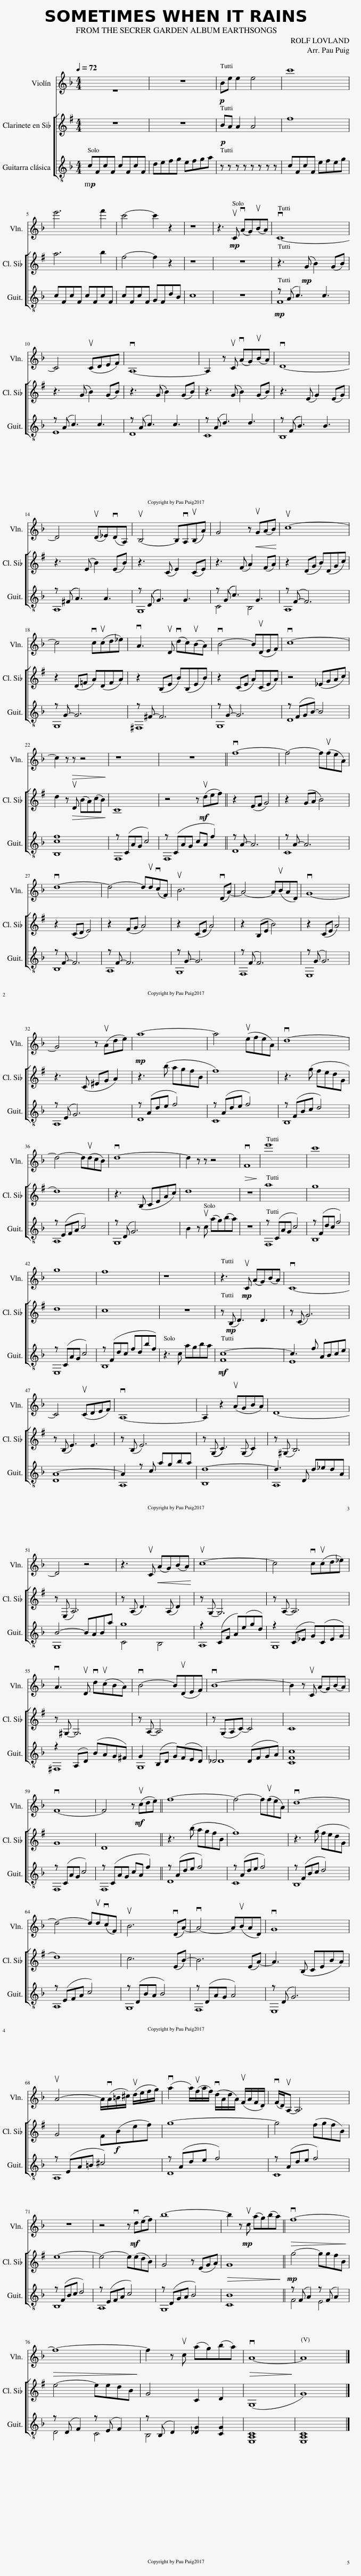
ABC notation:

X:1
%%score 1 [ 2 ( 3 4 ) ]
L:1/8
Q:1/4=72
M:4/4
I:linebreak $
K:F
V:1 treble
V:2 treble transpose=-2
V:3 treble-8
V:4 treble-8
V:1
 z8 | z8 |!p! Be e2 e4 | c'8 |$ e'6 f'2 | %5
 c'4- c'2 z2 | z8 | z3!mp! uC (vAG)(uBA) | vC8- |$ C4 (uCDEF) | %10
 vA,8- | A,2 z uC (vAG)(uBA) | vD8- |$ D4 (uD_E)(vDA,) | uB,4- B,vA,(uB,A) | %15
 G4 z!<(! uG(AB)!<)! | uc8- |$ c4 vc(ucd_e) | vA3 uD (vdc)(uBA) | vB4- B(uDEF) | %20
 vc8- |$ c2 z!>(! z z4!>)! | z8 | z8 || vf8- | %25
 f4- f(ufeA) |$ vd8- | d4- dud(vcF) | uB6 (vDA-) | A4- A(uBAD) | %30
 vG8- |$ G4 z (uAde) |!mp! a8- | a4 (uefeA) | vd8- |$ %35
 d4- d(udcB) | vd8- | d2 z z z4 |!>(! vF8!>)! | e'8 | %40
 c'8 |$ g8 | f8 | z8 | z3!mp! uC (AG)(BA) | %45
 vC8- |$ C4 (uCDEF) | vA,8- | A,2 z2 (uAGBA) | D8- |$ %50
 D4 z4 | z3 uC!<(! (AG)(BA)!<)! | uc8- | c4 vc(ucd_e) |$ vA3 uD vd(ucBA) | %55
 vB4- B(uDEF) | vB8- | B2 z uC (AG)(BA) |$ vF8- | F4 z!mf! (ucde) || %60
 f8- | f4- f(ufeA) | vd8- |$ d4- dud(vcF) | uB6 (vDA-) | %65
 vA4- A(uBAD) | vG8 |$ uA4- A/(vA/=B/^c/) (ud/e/f/g/) | (va2 a/)(uf/a/f/) (vd/A/d/A/) (uF/A/F/D/) | (vF/D/)uA,- A,6 |$ %70
 z8 | z4 z!mf! vd(ef) | b8- | b2 z!mp! uc (ag)(ba) ||!>(! vf8-!>)! |$ %75
!>(! f8-!>)! | f2 z uc (ag)(ba) |!>(! vA8-!>)! | A8 |] %79
V:2
[K:G] z8 | z8 |!p! BA A2 A4 | f8 |$ a6 b2 | %5
 f4- f2 z2 | z8 | z8 | z3!mp! (G B2) (GB) |$ z3 (G B2) (GB) | %10
 z3 (G B2) (GB) | z3 (G B2) (GB) | z3 (E G2) (EG) |$ z3 (E B2) (EB) | z3 (C E2) (CE) | %15
 z3 (F A2) (FA) | z2 (DG B)(DGc) |$ z2 (D=F A)(DFA) | z2 (B,E B)(B,EB) | z2 (CE A)(CEA) | %20
 z4 (_EGAc) |$ d2 z!>(! uD (BA)(cB)!>)! | G,8 | z4 z!mf! (udef) || z2 (EF G4) | %25
 z2 (GA B4) |$ z2 (CD E4) | z2 (FG A4) | z2 (CE A4) | z2 (B,E B4) | %30
 z2 (CE A4) |$ z3 (C ^EG A2) | z3 (b agfB | f8) | z3 (g fedG |$ %35
 d8) | z3 (B, CEAc) | d8 | z8 | a8 | %40
 g8 |$ d8 | c8 | z8 | z!mp! (B, D3) D3 | %45
 z (C G6) |$ z (B, E3) E3 | z (B, E6) | z ((G, C3)) (G, C2) | z (^G, B,6) |$ %50
 z (E, A,6) | z (A, D3) (A, D2) | z G,- G,6 | z A,- A,6 |$ z ^G,- G,6 | %55
 z A,- A,6 | z (G,A,C-) C4 | C8 |$ G8 | D8 || %60
 z3 (b agfB | f8) | z3 (g fedG |$ d8) | c6 (EB-) | %65
 B6 (EA-) | A3 (B, CEBA) |$ G4 F!f!(Bef) | g8- | g4 (fgfB) |$ %70
 e8- | e4- e(edB) | G4 z (EGA) |!>(! G8!>)! ||!mp! g4- ggfB |$ %75
 e4- eedB | G4 C2 D2 | (G,8 | G8) |] %79
V:3
!p! cFcF cFcF | dGfg efga | z z z z z z z z | cFcF efeg |$ cFcF cFcF | %5
 cFcF GFdB | c8 | z8 |!mp! z (A c3) c3 |$ z (A c3) c3 | %10
 z (A c3) c3 | z (A d3) d3 | z (((F B3))) B3 |$ z ((^F A3)) A3 | z ((D G3)) G3 | %15
 z ((G c3)) G3 | z (F- F6) |$ z G- G6 | z ^F- F6 | z G- G6 | %20
 z (FGB-) B4 |$ [cf]8 | z (CAG c4) | z (CAG cA f2) || z A- A6 | %25
 z A- A6 |$ z F- F6 | z F- F6 | z G- G6 | z (F F6) | %30
 z (G G6) |$ z (E G6) | z (Ade f4) | z (Ade f4) | z (FBc d4) |$ %35
 z (EFA c4) | z (D G6) | B2 z uc (ag)(ba) | z8 | z (CAG c4) | %40
 z (Fdc f4) |$ z (CAG c4) | z (Fdc fdbf) | z3 c agba |!mf! c8- | %45
 c3 c ABce |$ A8- | A2 z c agba | d8- | d3 D d_edA |$ %50
 B4- BABa | g8 | z2 (CF A)(egd) | z2 (C_E G)(CEG) |$ z2 (A,D) (BAG^F) | %55
 G2 (B,D G)(FED) | _D4 (DFGA) | [Fc]8 |$ z (CAG c4) | z (CAG cA f2) || %60
 z (Ade f4) | z (Ade f4) | z (FBc d4) |$ z (EFA c4) | z (DBA B4) | %65
 z (DAG A4) | z (D G6) |$ z (EA=B ^c4) | z (Ade f4) | z (Ade f4) |$ %70
 z (FBc d4) | z (EFA c4) | z (DGA B4) | [CB]8 || z (F A2) z (F A2) |$ %75
 z (D F2) z (E F2) | z (B, D2) [_DG]2 [CG]2 | [E,A,C]8 | [E,A,C]8 |] %79
V:4
 x8 | x8 | x8 | x8 |$ x8 | %5
 x8 | x8 | x8 | F8 |$ E8 | %10
 D8 | C8 | B,8 |$ A,8 | G,8 | %15
 C4 B,4 | A,8 |$ G,8 | ^F,8 | G,8 | %20
 D8 |$ B,8 | F,8 | F,8 || D8 | %25
 C8 |$ B,8 | A,8 | G,8 | F,8 | %30
 E,8 |$ A,8 | D8 | C8 | B,8 |$ %35
 A,8 | G,8 | x8 | x8 | F,8 | %40
 B,8 |$ E,8 | B,8 | x8 | F8 | %45
 E8 |$ D8 | A,8 | B,8 | A,8 |$ %50
 G,8 | C4 B,4 | A,8 | G,8 |$ ^F,8 | %55
 G,8 | _D8 | C8 |$ F,8 | F,8 || %60
 D8 | C8 | B,8 |$ A,8 | G,8 | %65
 F,8 | E,8 |$ A,8 | D8 | C8 |$ %70
 B,8 | A,8 | G,8 | x8 || F4 E4 |$ %75
 D4 C4 | B,4 x4 | x8 | x8 |] %79
